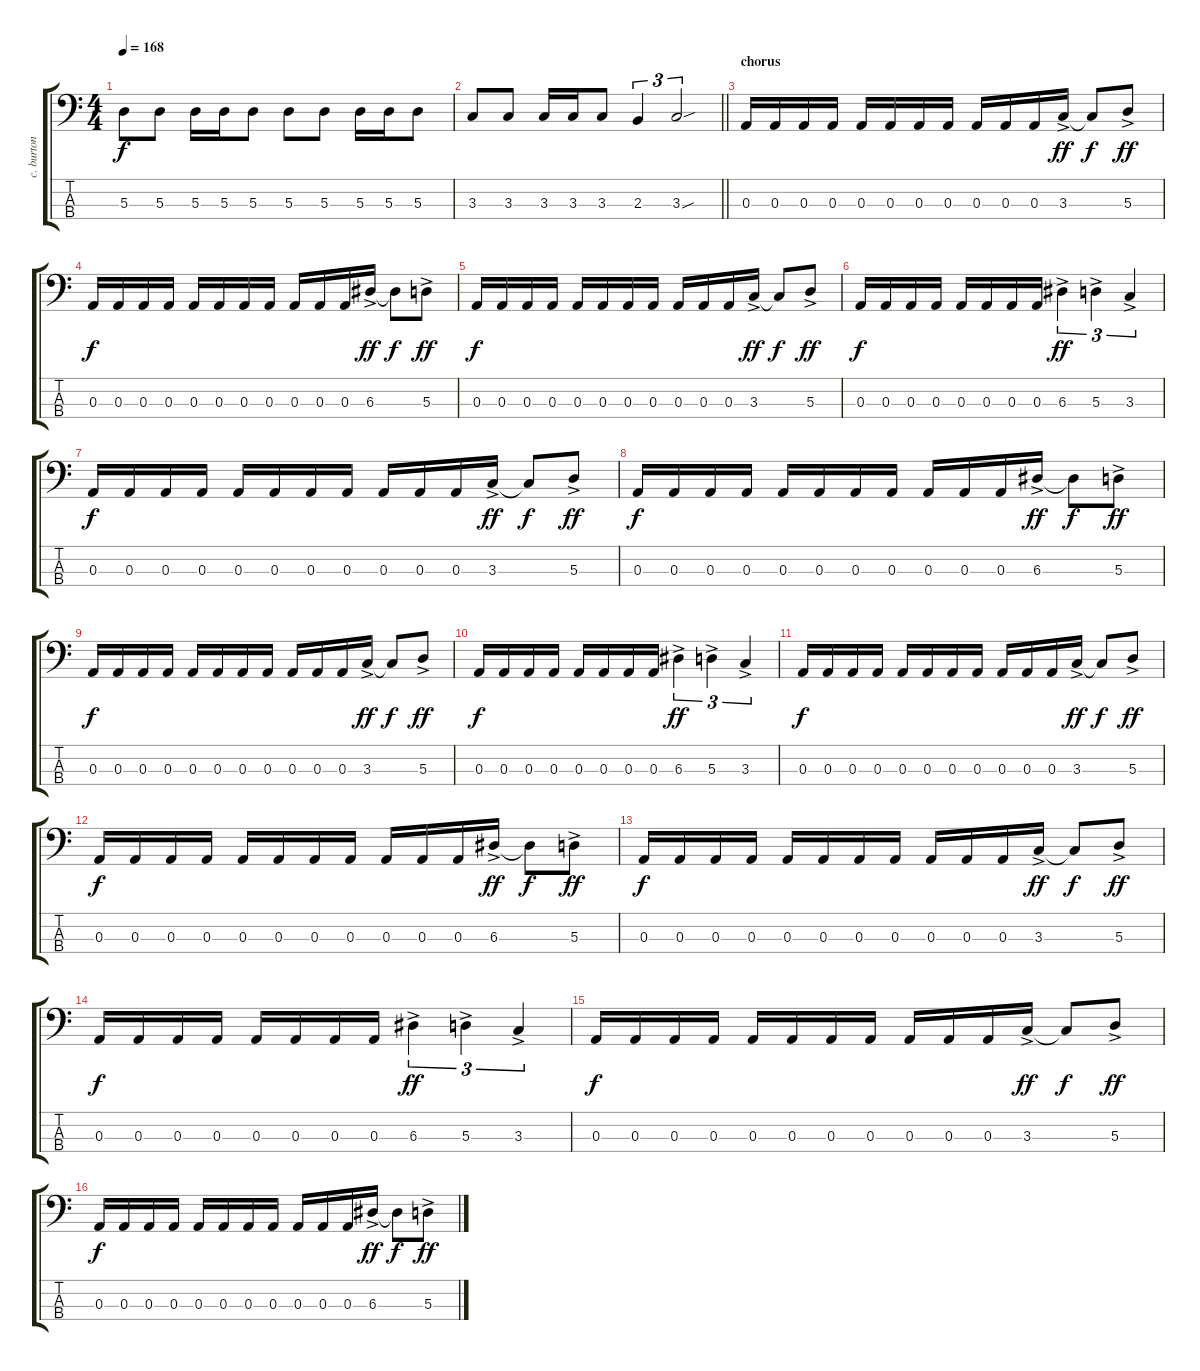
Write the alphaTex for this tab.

\track ("c. burton - bass" "c. burton ") {instrument electricbassfinger}
\staff {score tabs}
\tuning (G2 D2 A1 E1) {hide}
\ts (4 4)
\tempo 168
\clef f4
\ks c
5.3.8{dy f} 5.3.8 5.3.16 5.3.16 5.3.8 5.3.8 5.3.8 5.3.16 5.3.16 5.3.8 |
\barLineRight lightlight
3.3.8 3.3.8 3.3.16 3.3.16 3.3.8 2.3.4{tu (3 2)} 3.3{sou}.2{tu (3 2)} |
\section ("" "chorus")
0.3.16 0.3.16 0.3.16 0.3.16 0.3.16 0.3.16 0.3.16 0.3.16 0.3.16 0.3.16 0.3.16 3.3{ac}.16{dy ff} 3.3{t}.8{dy f} 5.3{ac}.8{dy ff} |
0.3.16{dy f} 0.3.16 0.3.16 0.3.16 0.3.16 0.3.16 0.3.16 0.3.16 0.3.16 0.3.16 0.3.16 6.3{ac}.16{dy ff} 6.3{t}.8{dy f} 5.3{ac}.8{dy ff} |
0.3.16{dy f} 0.3.16 0.3.16 0.3.16 0.3.16 0.3.16 0.3.16 0.3.16 0.3.16 0.3.16 0.3.16 3.3{ac}.16{dy ff} 3.3{t}.8{dy f} 5.3{ac}.8{dy ff} |
0.3.16{dy f} 0.3.16 0.3.16 0.3.16 0.3.16 0.3.16 0.3.16 0.3.16 6.3{ac}.4{tu (3 2) dy ff} 5.3{ac}.4{tu (3 2)} 3.3{ac}.4{tu (3 2)} |
0.3.16{dy f} 0.3.16 0.3.16 0.3.16 0.3.16 0.3.16 0.3.16 0.3.16 0.3.16 0.3.16 0.3.16 3.3{ac}.16{dy ff} 3.3{t}.8{dy f} 5.3{ac}.8{dy ff} |
0.3.16{dy f} 0.3.16 0.3.16 0.3.16 0.3.16 0.3.16 0.3.16 0.3.16 0.3.16 0.3.16 0.3.16 6.3{ac}.16{dy ff} 6.3{t}.8{dy f} 5.3{ac}.8{dy ff} |
0.3.16{dy f} 0.3.16 0.3.16 0.3.16 0.3.16 0.3.16 0.3.16 0.3.16 0.3.16 0.3.16 0.3.16 3.3{ac}.16{dy ff} 3.3{t}.8{dy f} 5.3{ac}.8{dy ff} |
0.3.16{dy f} 0.3.16 0.3.16 0.3.16 0.3.16 0.3.16 0.3.16 0.3.16 6.3{ac}.4{tu (3 2) dy ff} 5.3{ac}.4{tu (3 2)} 3.3{ac}.4{tu (3 2)} |
0.3.16{dy f} 0.3.16 0.3.16 0.3.16 0.3.16 0.3.16 0.3.16 0.3.16 0.3.16 0.3.16 0.3.16 3.3{ac}.16{dy ff} 3.3{t}.8{dy f} 5.3{ac}.8{dy ff} |
0.3.16{dy f} 0.3.16 0.3.16 0.3.16 0.3.16 0.3.16 0.3.16 0.3.16 0.3.16 0.3.16 0.3.16 6.3{ac}.16{dy ff} 6.3{t}.8{dy f} 5.3{ac}.8{dy ff} |
0.3.16{dy f} 0.3.16 0.3.16 0.3.16 0.3.16 0.3.16 0.3.16 0.3.16 0.3.16 0.3.16 0.3.16 3.3{ac}.16{dy ff} 3.3{t}.8{dy f} 5.3{ac}.8{dy ff} |
0.3.16{dy f} 0.3.16 0.3.16 0.3.16 0.3.16 0.3.16 0.3.16 0.3.16 6.3{ac}.4{tu (3 2) dy ff} 5.3{ac}.4{tu (3 2)} 3.3{ac}.4{tu (3 2)} |
0.3.16{dy f} 0.3.16 0.3.16 0.3.16 0.3.16 0.3.16 0.3.16 0.3.16 0.3.16 0.3.16 0.3.16 3.3{ac}.16{dy ff} 3.3{t}.8{dy f} 5.3{ac}.8{dy ff} |
0.3.16{dy f} 0.3.16 0.3.16 0.3.16 0.3.16 0.3.16 0.3.16 0.3.16 0.3.16 0.3.16 0.3.16 6.3{ac}.16{dy ff} 6.3{t}.8{dy f} 5.3{ac}.8{dy ff}
